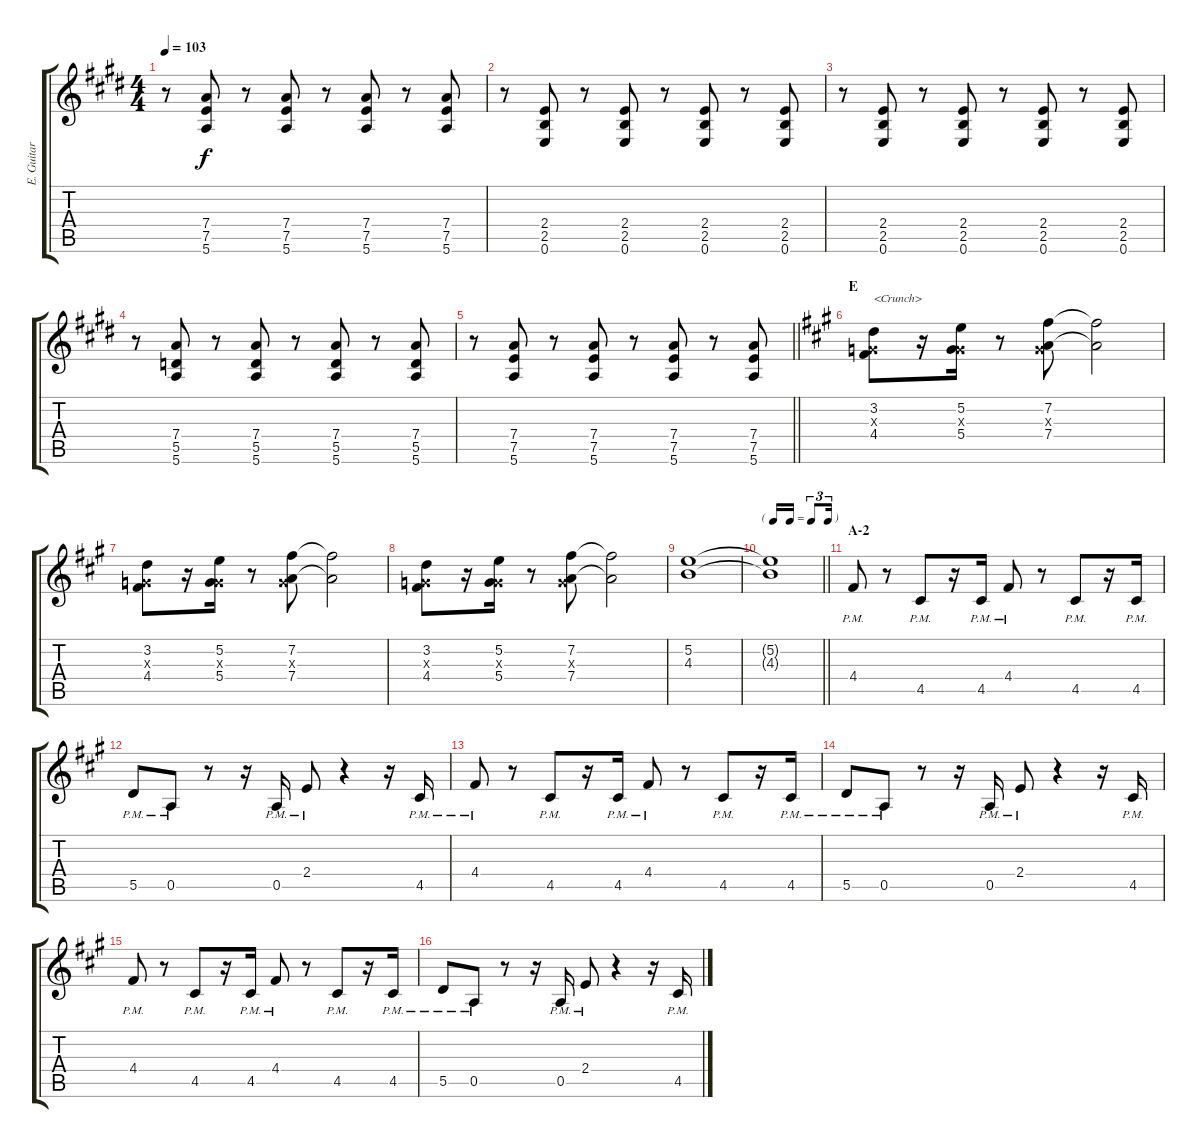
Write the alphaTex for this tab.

\track ("E. Guitar II" "E. Guitar ") {instrument electricguitarjazz}
\staff {score tabs}
\tuning (E4 B3 G3 D3 A2 E2) {hide}
\ts (4 4)
\tempo 103
\clef g2
\ks e
r.8{dy f} (7.4 7.5 5.6).8 r.8 (7.4 7.5 5.6).8 r.8 (7.4 7.5 5.6).8 r.8 (7.4 7.5 5.6).8 |
r.8 (2.4 2.5 0.6).8 r.8 (2.4 2.5 0.6).8 r.8 (2.4 2.5 0.6).8 r.8 (2.4 2.5 0.6).8 |
r.8 (2.4 2.5 0.6).8 r.8 (2.4 2.5 0.6).8 r.8 (2.4 2.5 0.6).8 r.8 (2.4 2.5 0.6).8 |
r.8 (7.4 5.5 5.6).8 r.8 (7.4 5.5 5.6).8 r.8 (7.4 5.5 5.6).8 r.8 (7.4 5.5 5.6).8 |
\barLineRight lightlight
r.8 (7.4 7.5 5.6).8 r.8 (7.4 7.5 5.6).8 r.8 (7.4 7.5 5.6).8 r.8 (7.4 7.5 5.6).8 |
\section ("" "E")
\ks a
(3.2 0.3{x} 4.4).8{txt "<Crunch>" instrument electricguitarjazz} r.16 (5.2 0.3{x} 5.4).16 r.8 (7.2 0.3{x} 7.4).8 (7.2{t} 7.4{t}).2 |
(3.2 0.3{x} 4.4).8 r.16 (5.2 0.3{x} 5.4).16 r.8 (7.2 0.3{x} 7.4).8 (7.2{t} 7.4{t}).2 |
(3.2 0.3{x} 4.4).8 r.16 (5.2 0.3{x} 5.4).16 r.8 (7.2 0.3{x} 7.4).8 (7.2{t} 7.4{t}).2 |
(5.2 4.3).1 |
\tf triplet16th
\barLineRight lightlight
(5.2{t} 4.3{t}).1 |
\section ("" "A-2")
4.4{pm}.8 r.8 4.5{pm}.8 r.16 4.5{pm}.16 4.4{pm}.8 r.8 4.5{pm}.8 r.16 4.5{pm}.16 |
5.5{pm}.8 0.5{pm}.8 r.8 r.16 0.5{pm}.16 2.4{pm}.8 r.4 r.16 4.5{pm}.16 |
4.4{pm}.8 r.8 4.5{pm}.8 r.16 4.5{pm}.16 4.4{pm}.8 r.8 4.5{pm}.8 r.16 4.5{pm}.16 |
5.5{pm}.8 0.5{pm}.8 r.8 r.16 0.5{pm}.16 2.4{pm}.8 r.4 r.16 4.5{pm}.16 |
4.4{pm}.8 r.8 4.5{pm}.8 r.16 4.5{pm}.16 4.4{pm}.8 r.8 4.5{pm}.8 r.16 4.5{pm}.16 |
5.5{pm}.8 0.5{pm}.8 r.8 r.16 0.5{pm}.16 2.4{pm}.8 r.4 r.16 4.5{pm}.16
